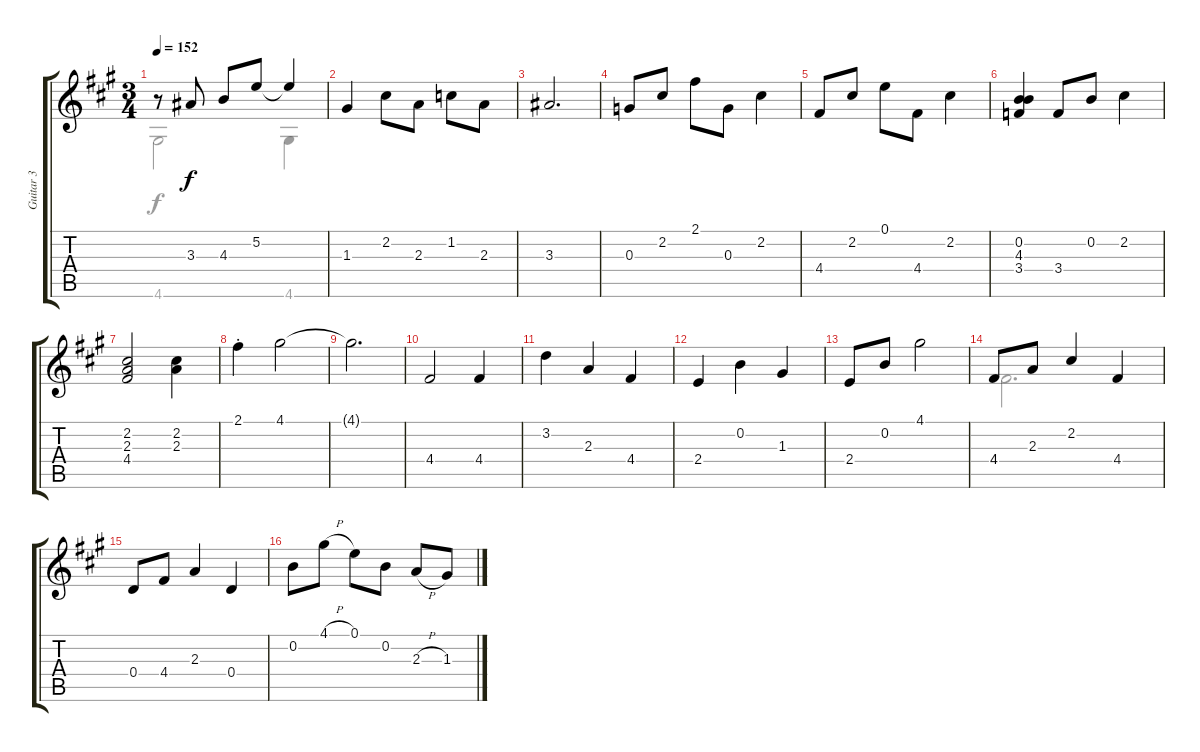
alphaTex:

\track ("Guitar 3" "Guitar 3") {instrument acousticguitarnylon}
\staff {score tabs}
\tuning (E4 B3 G3 D3 A2 E2) {hide}
\voice
\ts (3 4)
\tempo 152
\clef g2
\ks a
r.8{dy f} 3.3.8 4.3.8 5.2.8 5.2{t}.4 |
1.3.4 2.2.8 2.3.8 1.2.8 2.3.8 |
3.3.2{d} |
0.3.8 2.2.8 2.1.8 0.3.8 2.2.4 |
4.4.8 2.2.8 0.1.8 4.4.8 2.2.4 |
(0.2 4.3 3.4).4 3.4.8 0.2.8 2.2.4 |
(2.2 2.3 4.4).2 (2.2 2.3).4 |
2.1{st}.4 4.1.2 |
4.1{t}.2{d} |
4.4.2 4.4.4 |
3.2.4 2.3.4 4.4.4 |
2.4.4 0.2.4 1.3.4 |
2.4.8 0.2.8 4.1.2 |
4.4.8 2.3.8 2.2.4 4.4.4 |
0.4.8 4.4.8 2.3.4 0.4.4 |
0.2.8 4.1{h}.8 0.1.8 0.2.8 2.3{h}.8 1.3.8
\voice
\clef g2
\ottava regular
\simile none
\ks a
4.6.2{dy f} 4.6.4 |
|
|
|
|
|
|
|
|
|
|
|
|
4.4.2{d} |
|
